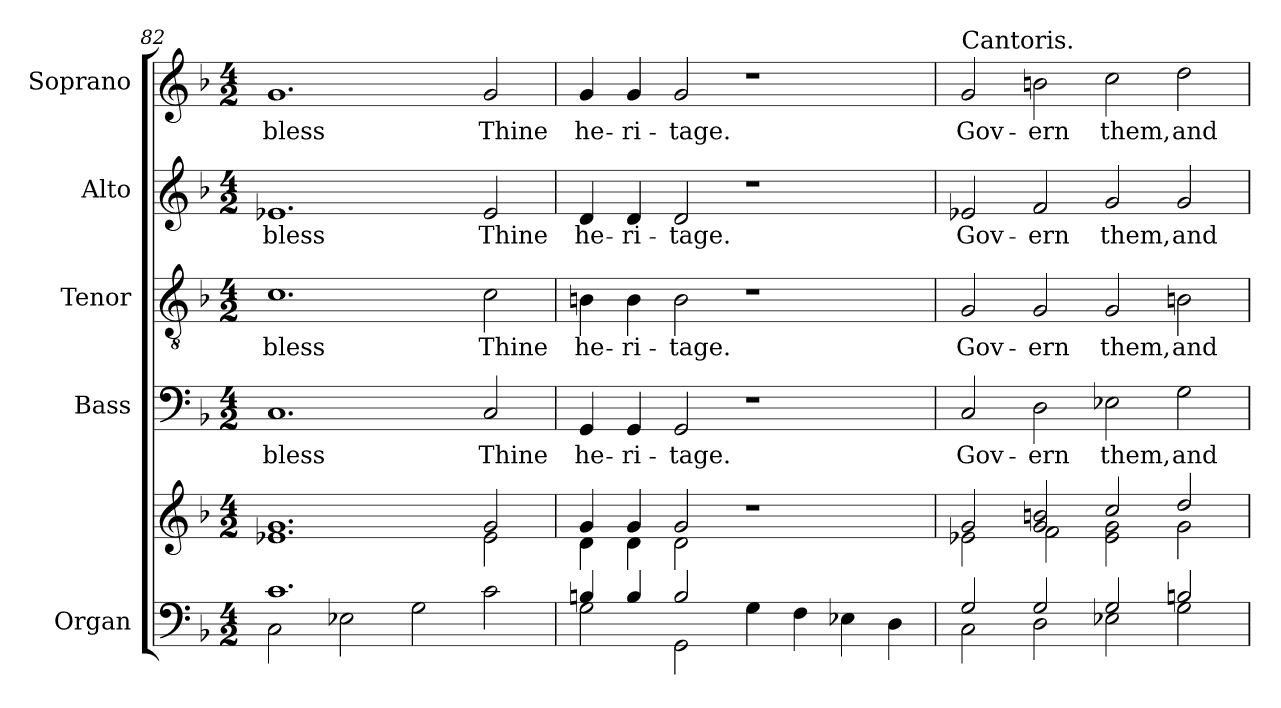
**kern	**kern	**kern	**text	**kern	**text	**kern	**text	**kern	**text
*part5	*part5	*part4	*part4	*part3	*part3	*part2	*part2	*part1	*part1
*staff6	*staff5	*staff4	*staff4	*staff3	*staff3	*staff2	*staff2	*staff1	*staff1
*I"Organ	*	*I"Bass	*	*I"Tenor	*	*I"Alto	*	*I"Soprano	*
*I'Org.	*	*I'B.	*	*I'T.	*	*I'A.	*	*I'S.	*
!!LO:PB:g=z
*clefF4	*clefG2	*clefF4	*	*clefGv2	*	*clefG2	*	*clefG2	*
*	*	*	*	*ITrd7c12	*	*	*	*	*
*k[b-]	*k[b-]	*k[b-]	*	*k[b-]	*	*k[b-]	*	*k[b-]	*
*F:	*F:	*F:	*	*F:	*	*F:	*	*F:	*
*M4/2	*M4/2	*M4/2	*	*M4/2	*	*M4/2	*	*M4/2	*
=82	=82	=82	=82	=82	=82	=82	=82	=82	=82
*^	*^	*	*	*	*	*	*	*	*
!	!	!	!	!	!LO:LY:b:color=#000000	!	!	!	!	!	!
!	!	!	!	!	!	!	!LO:LY:b:color=#000000	!	!	!	!
!	!	!	!	!	!	!	!	!	!LO:LY:b:color=#000000	!	!
!	!	!	!	!	!	!	!	!	!	!	!LO:LY:b:color=#000000
1.ci	2Ci\	1.e-Xi 1.gi	1.ryy	1.Ci	bless	1.Ci	bless	1.e-Xi	bless	1.gi	bless
.	2E-Xi\	.	.	.	.	.	.	.	.	.	.
.	2Gi\	.	.	.	.	.	.	.	.	.	.
!	!	!	!	!	!LO:LY:b:color=#000000	!	!	!	!	!	!
!	!	!	!	!	!	!	!LO:LY:b:color=#000000	!	!	!	!
!	!	!	!	!	!	!	!	!	!LO:LY:b:color=#000000	!	!
!	!	!	!	!	!	!	!	!	!	!	!LO:LY:b:color=#000000
2ryy	2ci\	2gi/	2e-i\	2Ci/	Thine	2Ci\	Thine	2e-i/	Thine	2gi/	Thine
=83	=83	=83	=83	=83	=83	=83	=83	=83	=83	=83	=83
!	!	!	!	!	!LO:LY:b:color=#000000	!	!	!	!	!	!
!	!	!	!	!	!	!	!LO:LY:b:color=#000000	!	!	!	!
!	!	!	!	!	!	!	!	!	!LO:LY:b:color=#000000	!	!
!	!	!	!	!	!	!	!	!	!	!	!LO:LY:b:color=#000000
4Bni/	2Gi\	4gi/	4di\	4GGi/	he-	4BBni\	he-	4di/	he-	4gi/	he-
!	!	!	!	!	!LO:LY:b:color=#000000	!	!	!	!	!	!
!	!	!	!	!	!	!	!LO:LY:b:color=#000000	!	!	!	!
!	!	!	!	!	!	!	!	!	!LO:LY:b:color=#000000	!	!
!	!	!	!	!	!	!	!	!	!	!	!LO:LY:b:color=#000000
4Bi/	.	4gi/	4di\	4GGi/	-ri-	4BBi\	-ri-	4di/	-ri-	4gi/	-ri-
!	!	!	!	!	!LO:LY:b:color=#000000	!	!	!	!	!	!
!	!	!	!	!	!	!	!LO:LY:b:color=#000000	!	!	!	!
!	!	!	!	!	!	!	!	!	!LO:LY:b:color=#000000	!	!
!	!	!	!	!	!	!	!	!	!	!	!LO:LY:b:color=#000000
2Bi/	2GGi\	2gi/	2di\	2GGi/	-tage.	2BBi\	-tage.	2di/	-tage.	2gi/	-tage.
1ryy	4Gi\	1r	1ryy	1r	.	1r	.	1r	.	1r	.
.	4Fi\	.	.	.	.	.	.	.	.	.	.
.	4E-Xi\	.	.	.	.	.	.	.	.	.	.
.	4Di\	.	.	.	.	.	.	.	.	.	.
=84	=84	=84	=84	=84	=84	=84	=84	=84	=84	=84	=84
!	!	!	!	!	!LO:LY:b:color=#000000	!	!	!	!	!	!
!	!	!	!	!	!	!	!LO:LY:b:color=#000000	!	!	!	!
!	!	!	!	!	!	!	!	!	!LO:LY:b:color=#000000	!	!
!	!	!	!	!	!	!	!	!	!	!LO:TX:a:t=Cantoris.	!
!	!	!	!	!	!	!	!	!	!	!	!LO:LY:b:color=#000000
2Gi/	2Ci\	2gi/	2e-Xi\	2Ci/	Gov-	2GGi/	Gov-	2e-Xi/	Gov-	2gi/	Gov-
!	!	!	!	!	!LO:LY:b:color=#000000	!	!	!	!	!	!
!	!	!	!	!	!	!	!LO:LY:b:color=#000000	!	!	!	!
!	!	!	!	!	!	!	!	!	!LO:LY:b:color=#000000	!	!
!	!	!	!	!	!	!	!	!	!	!	!LO:LY:b:color=#000000
2Gi/	2Di\	2gi/ 2bni	2fi\	2Di\	-ern	2GGi/	-ern	2fi/	-ern	2bni\	-ern
!	!	!	!	!	!LO:LY:b:color=#000000	!	!	!	!	!	!
!	!	!	!	!	!	!	!LO:LY:b:color=#000000	!	!	!	!
!	!	!	!	!	!	!	!	!	!LO:LY:b:color=#000000	!	!
!	!	!	!	!	!	!	!	!	!	!	!LO:LY:b:color=#000000
2Gi/	2E-Xi\	2cci/	2e-i\ 2gi	2E-Xi\	them,	2GGi/	them,	2gi/	them,	2cci\	them,
!	!	!	!	!	!LO:LY:b:color=#000000	!	!	!	!	!	!
!	!	!	!	!	!	!	!LO:LY:b:color=#000000	!	!	!	!
!	!	!	!	!	!	!	!	!	!LO:LY:b:color=#000000	!	!
!	!	!	!	!	!	!	!	!	!	!	!LO:LY:b:color=#000000
2Bni/	2Gi\	2ddi/	2gi\	2Gi\	and	2BBni\	and	2gi/	and	2ddi\	and
*v	*v	*	*	*	*	*	*	*	*	*	*
*	*v	*v	*	*	*	*	*	*	*	*
=	=	=	=	=	=	=	=	=	=
*-	*-	*-	*-	*-	*-	*-	*-	*-	*-
